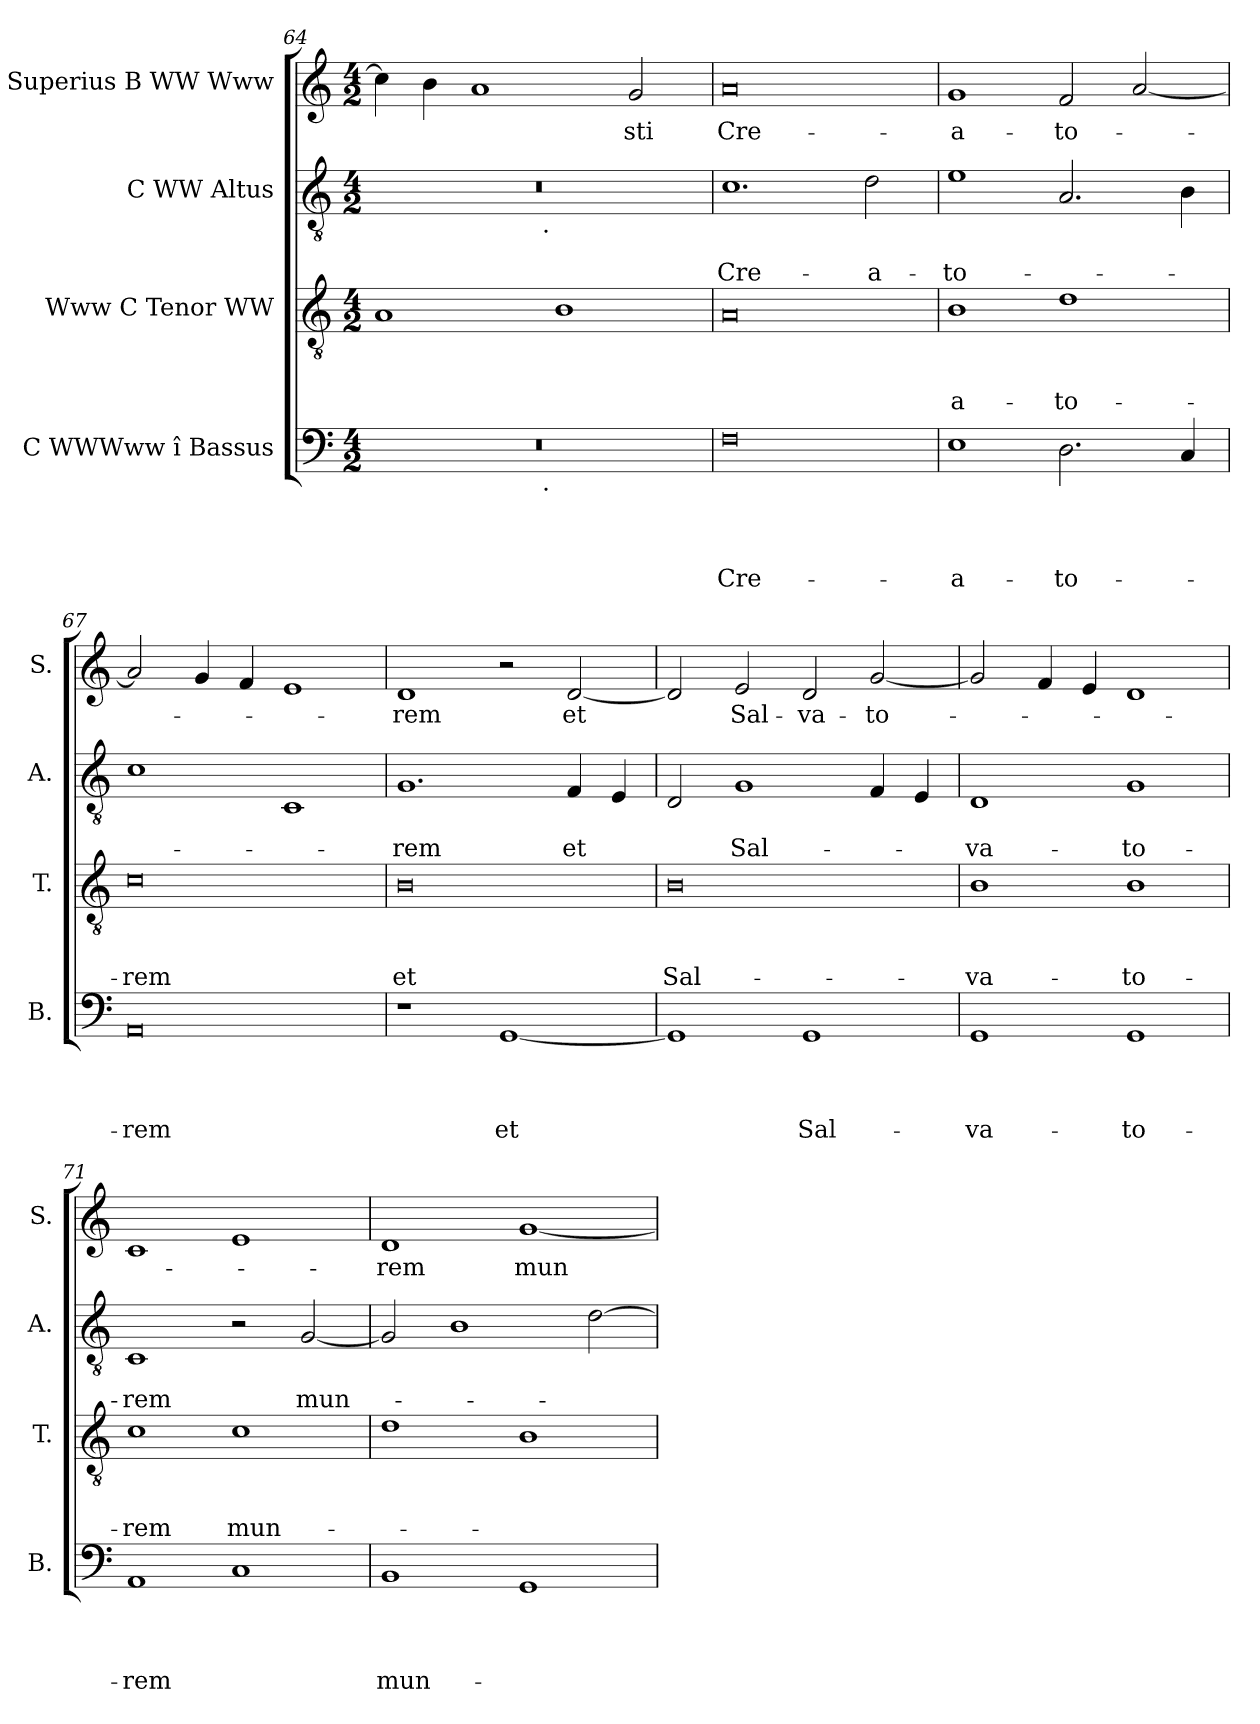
**kern	**text	**text	**text	**text	**kern	**text	**text	**text	**kern	**text	**text	**kern	**text
*part4	*part4	*part4	*part4	*part4	*part3	*part3	*part3	*part3	*part2	*part2	*part2	*part1	*part1
*staff4	*staff4	*staff4	*staff4	*staff4	*staff3	*staff3	*staff3	*staff3	*staff2	*staff2	*staff2	*staff1	*staff1
*I"C WWWww î Bassus	*	*	*	*	*I"Www C Tenor WW	*	*	*	*I"C WW Altus	*	*	*I"C Superius B WW Www	*
*I'B.	*	*	*	*	*I'T.	*	*	*	*I'A.	*	*	*I'S.	*
*clefF4	*	*	*	*	*clefGv2	*	*	*	*clefGv2	*	*	*clefG2	*
*k[]	*	*	*	*	*k[]	*	*	*	*k[]	*	*	*k[]	*
*C:	*	*	*	*	*C:	*	*	*	*C:	*	*	*C:	*
*M4/2	*	*	*	*	*M4/2	*	*	*	*M4/2	*	*	*M4/2	*
=64	=64	=64	=64	=64	=64	=64	=64	=64	=64	=64	=64	=64	=64
*^	*	*	*	*	*	*	*	*	*^	*	*	*	*
0r	2ryy	.	.	.	.	1A	.	.	.	0r	2ryy	.	.	4cc\]	.
.	.	.	.	.	.	.	.	.	.	.	.	.	.	4b\	.
.	4...ryy	.	.	.	.	.	.	.	.	.	4...ryy	.	.	1a	.
!	!	!	!	!	!	!	!	!	!	!	!LO:TX:b:t=.	!	!	!	!
!	!LO:TX:b:t=.	!	!	!	!	!	!	!	!	!	!	!	!	!	!
.	1ryy	.	.	.	.	.	.	.	.	.	1ryy	.	.	.	.
.	.	.	.	.	.	1B	.	.	.	.	.	.	.	.	.
!	!	!	!	!	!	!	!	!	!	!	!	!	!	!	!LO:LY:b
.	.	.	.	.	.	.	.	.	.	.	.	.	.	2g/	-sti
.	32ryy	.	.	.	.	.	.	.	.	.	32ryy	.	.	.	.
!!LO:LB:g=z
=65	=65	=65	=65	=65	=65	=65	=65	=65	=65	=65	=65	=65	=65	=65	=65
!	!	!	!	!	!LO:LY:b	!	!	!	!	!	!	!	!LO:LY:b	!	!LO:LY:b
*v	*v	*	*	*	*	*	*	*	*	*v	*v	*	*	*	*
0F	.	.	.	Cre-	0A	.	.	.	1.c	.	Cre-	0a	Cre-
!	!	!	!	!	!	!	!	!	!	!	!LO:LY:b	!	!
.	.	.	.	.	.	.	.	.	2d\	.	-a-	.	.
=66	=66	=66	=66	=66	=66	=66	=66	=66	=66	=66	=66	=66	=66
!	!	!	!	!LO:LY:b:rj	!	!	!	!LO:LY:b:rj	!	!	!LO:LY:b	!	!LO:LY:b:rj
1E	.	.	.	-a-	1B	.	.	-a-	1e	.	-to-	1g	-a-
!	!	!	!	!LO:LY:b	!	!	!	!LO:LY:b	!	!	!	!	!LO:LY:b
2.D\	.	.	.	-to-	1d	.	.	-to-	2.A/	.	.	2f/	-to-
.	.	.	.	.	.	.	.	.	.	.	.	[<2a/	.
4C/	.	.	.	.	.	.	.	.	4B\	.	.	.	.
=67	=67	=67	=67	=67	=67	=67	=67	=67	=67	=67	=67	=67	=67
!	!	!	!	!LO:LY:b	!	!	!	!LO:LY:b	!	!	!	!	!
0AA	.	.	.	-rem	0c	.	.	-rem	1c	.	.	2a/]	.
.	.	.	.	.	.	.	.	.	.	.	.	4g/	.
.	.	.	.	.	.	.	.	.	.	.	.	4f/	.
.	.	.	.	.	.	.	.	.	1C	.	.	1e	.
=68	=68	=68	=68	=68	=68	=68	=68	=68	=68	=68	=68	=68	=68
!	!	!	!	!	!	!	!	!LO:LY:b	!	!	!LO:LY:b	!	!LO:LY:b
1r	.	.	.	.	0B	.	.	et	1.G	.	-rem	1d	-rem
!	!	!	!	!LO:LY:b	!	!	!	!	!	!	!	!	!
[<1GG	.	.	.	et	.	.	.	.	.	.	.	2r	.
!	!	!	!	!	!	!	!	!	!	!	!LO:LY:b	!	!LO:LY:b
.	.	.	.	.	.	.	.	.	4F/	.	et	[<2d/	et
.	.	.	.	.	.	.	.	.	4E/	.	.	.	.
=69	=69	=69	=69	=69	=69	=69	=69	=69	=69	=69	=69	=69	=69
!	!	!	!	!	!	!	!	!LO:LY:b	!	!	!	!	!
1GG]	.	.	.	.	0B	.	.	Sal-	2D/	.	.	2d/]	.
!	!	!	!	!	!	!	!	!	!	!	!LO:LY:b	!	!LO:LY:b
.	.	.	.	.	.	.	.	.	1G	.	Sal-	2e/	Sal-
!	!	!	!	!LO:LY:b	!	!	!	!	!	!	!	!	!LO:LY:b
1GG	.	.	.	Sal-	.	.	.	.	.	.	.	2d/	-va-
!	!	!	!	!	!	!	!	!	!	!	!	!	!LO:LY:b
.	.	.	.	.	.	.	.	.	4F/	.	.	[<2g/	-to-
.	.	.	.	.	.	.	.	.	4E/	.	.	.	.
!!LO:LB:g=z
=70	=70	=70	=70	=70	=70	=70	=70	=70	=70	=70	=70	=70	=70
!	!	!	!	!LO:LY:b	!	!	!	!LO:LY:b	!	!	!LO:LY:b	!	!
1GG	.	.	.	-va-	1B	.	.	-va-	1D	.	-va-	2g/]	.
.	.	.	.	.	.	.	.	.	.	.	.	4f/	.
.	.	.	.	.	.	.	.	.	.	.	.	4e/	.
!	!	!	!	!LO:LY:b	!	!	!	!LO:LY:b	!	!	!LO:LY:b	!	!
1GG	.	.	.	-to-	1B	.	.	-to-	1G	.	-to-	1d	.
=71	=71	=71	=71	=71	=71	=71	=71	=71	=71	=71	=71	=71	=71
!	!	!	!	!LO:LY:b	!	!	!	!LO:LY:b	!	!	!LO:LY:b	!	!
1AA	.	.	.	-rem	1c	.	.	-rem	1C	.	-rem	1c	.
!	!	!	!	!	!	!	!	!LO:LY:b	!	!	!	!	!
1C	.	.	.	.	1c	.	.	mun-	2r	.	.	1e	.
!	!	!	!	!	!	!	!	!	!	!	!LO:LY:b	!	!
.	.	.	.	.	.	.	.	.	[<2G/	.	mun-	.	.
=72	=72	=72	=72	=72	=72	=72	=72	=72	=72	=72	=72	=72	=72
!	!	!	!	!LO:LY:b	!	!	!	!	!	!	!	!	!LO:LY:b
1BB	.	.	.	mun-	1d	.	.	.	2G/]	.	.	1d	-rem
.	.	.	.	.	.	.	.	.	1B	.	.	.	.
!	!	!	!	!	!	!	!	!	!	!	!	!	!LO:LY:b
1GG	.	.	.	.	1B	.	.	.	.	.	.	[<1g	mun-
.	.	.	.	.	.	.	.	.	[>2d\	.	.	.	.
=	=	=	=	=	=	=	=	=	=	=	=	=	=
*-	*-	*-	*-	*-	*-	*-	*-	*-	*-	*-	*-	*-	*-
